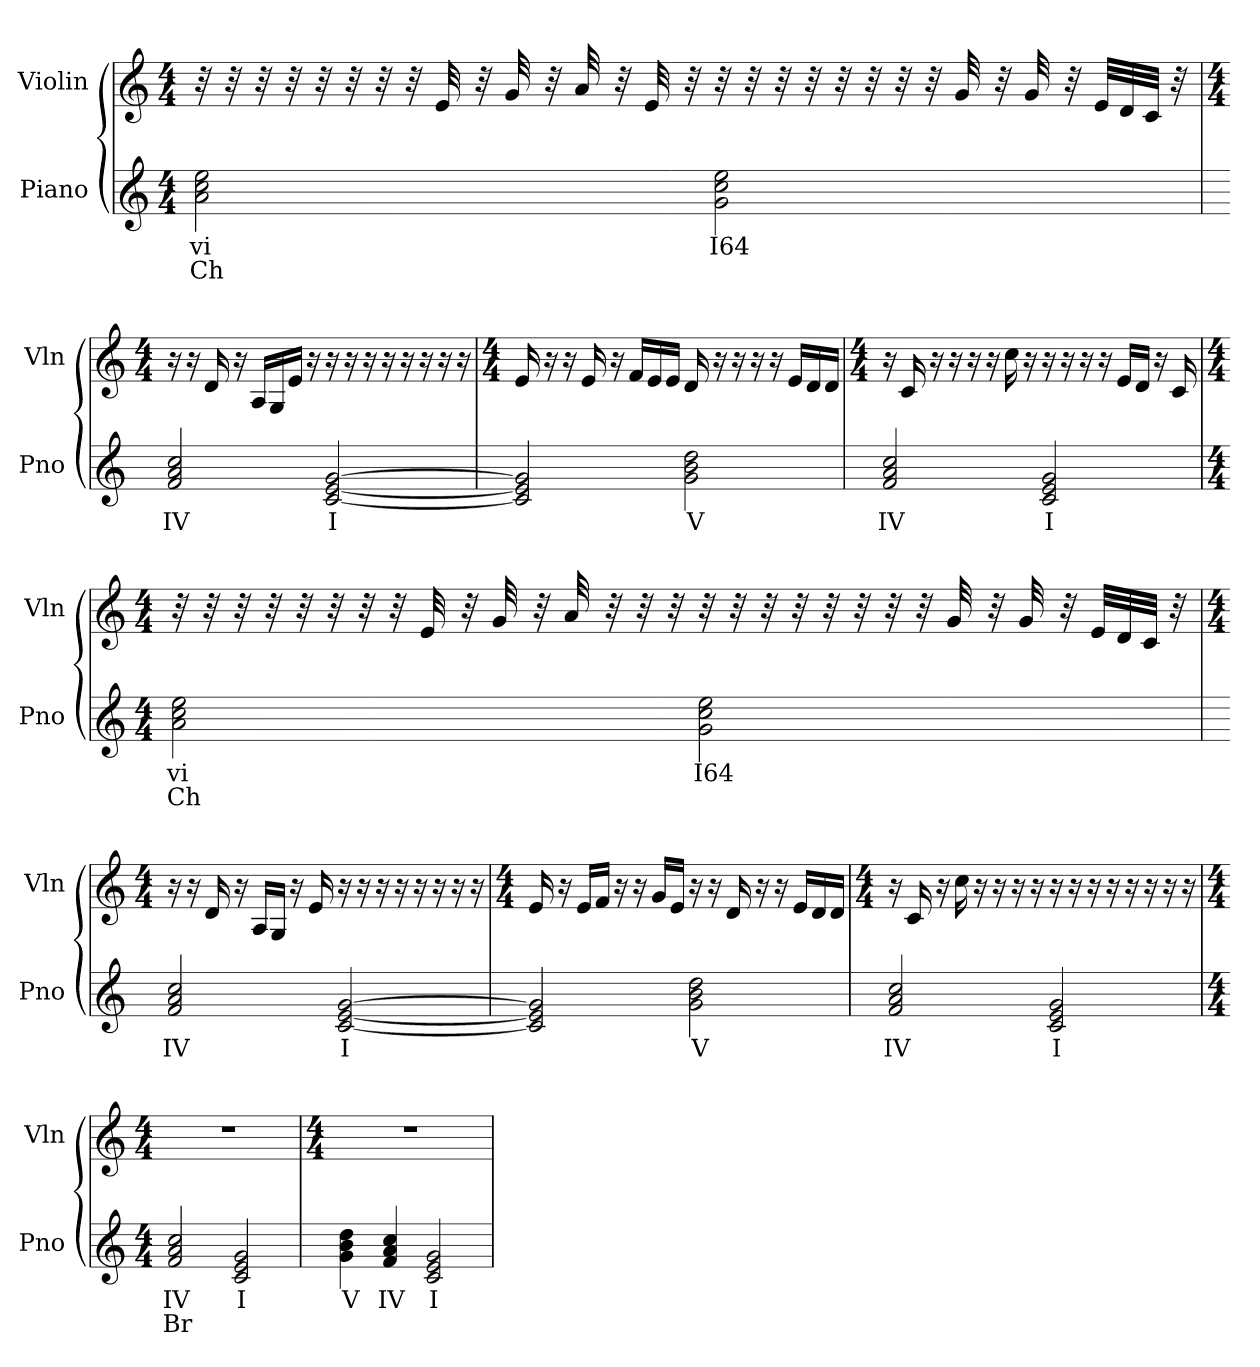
**kern	**text	**text	**kern
*part2	*part2	*part2	*part1
*staff2	*staff2	*staff2	*staff1
*I"Piano	*	*	*I"Violin
*I'Pno	*	*	*I'Vln
*k[]	*	*	*
*C:	*	*	*
*M4/4	*	*	*M4/4
=	=	=	=
2a 2cc 2ee	vi	Ch	32r
.	.	.	32r
.	.	.	32r
.	.	.	32r
.	.	.	32r
.	.	.	32r
.	.	.	32r
.	.	.	32r
.	.	.	32e
.	.	.	32r
.	.	.	32g
.	.	.	32r
.	.	.	32a
.	.	.	32r
.	.	.	32e
.	.	.	32r
2g 2cc 2ee	I64	.	32r
.	.	.	32r
.	.	.	32r
.	.	.	32r
.	.	.	32r
.	.	.	32r
.	.	.	32r
.	.	.	32r
.	.	.	32g
.	.	.	32r
.	.	.	32g
.	.	.	32r
.	.	.	32eLLL
.	.	.	32d
.	.	.	32cJJJ
.	.	.	32r
=	=	=	=
*k[]	*	*	*
*C:	*	*	*
*	*	*	*M4/4
2f 2a 2cc	IV	.	16r
.	.	.	16r
.	.	.	16d
.	.	.	16r
.	.	.	16ALL
.	.	.	16G
.	.	.	16eJJ
.	.	.	16r
[2c [2e [2g	I	.	16r
.	.	.	16r
.	.	.	16r
.	.	.	16r
.	.	.	16r
.	.	.	16r
.	.	.	16r
.	.	.	16r
=	=	=	=
*k[]	*	*	*
*C:	*	*	*
*	*	*	*M4/4
2c] 2e] 2g]	.	.	16e
.	.	.	16r
.	.	.	16r
.	.	.	16e
.	.	.	16r
.	.	.	16fLL
.	.	.	16e
.	.	.	16eJJ
2g 2b 2dd	V	.	16d
.	.	.	16r
.	.	.	16r
.	.	.	16r
.	.	.	16r
.	.	.	16eLL
.	.	.	16d
.	.	.	16dJJ
=	=	=	=
*k[]	*	*	*
*C:	*	*	*
*	*	*	*M4/4
2f 2a 2cc	IV	.	16r
.	.	.	16c
.	.	.	16r
.	.	.	16r
.	.	.	16r
.	.	.	16r
.	.	.	16cc
.	.	.	16r
2c 2e 2g	I	.	16r
.	.	.	16r
.	.	.	16r
.	.	.	16r
.	.	.	16eLL
.	.	.	16dJJ
.	.	.	16r
.	.	.	16c
=	=	=	=
*k[]	*	*	*
*C:	*	*	*
*M4/4	*	*	*M4/4
2a 2cc 2ee	vi	Ch	32r
.	.	.	32r
.	.	.	32r
.	.	.	32r
.	.	.	32r
.	.	.	32r
.	.	.	32r
.	.	.	32r
.	.	.	32e
.	.	.	32r
.	.	.	32g
.	.	.	32r
.	.	.	32a
.	.	.	32r
.	.	.	32r
.	.	.	32r
2g 2cc 2ee	I64	.	32r
.	.	.	32r
.	.	.	32r
.	.	.	32r
.	.	.	32r
.	.	.	32r
.	.	.	32r
.	.	.	32r
.	.	.	32g
.	.	.	32r
.	.	.	32g
.	.	.	32r
.	.	.	32eLLL
.	.	.	32d
.	.	.	32cJJJ
.	.	.	32r
=	=	=	=
*k[]	*	*	*
*C:	*	*	*
*	*	*	*M4/4
2f 2a 2cc	IV	.	16r
.	.	.	16r
.	.	.	16d
.	.	.	16r
.	.	.	16ALL
.	.	.	16GJJ
.	.	.	16r
.	.	.	16e
[2c [2e [2g	I	.	16r
.	.	.	16r
.	.	.	16r
.	.	.	16r
.	.	.	16r
.	.	.	16r
.	.	.	16r
.	.	.	16r
=	=	=	=
*k[]	*	*	*
*C:	*	*	*
*	*	*	*M4/4
2c] 2e] 2g]	.	.	16e
.	.	.	16r
.	.	.	16eLL
.	.	.	16fJJ
.	.	.	16r
.	.	.	16r
.	.	.	16gLL
.	.	.	16eJJ
2g 2b 2dd	V	.	16r
.	.	.	16r
.	.	.	16d
.	.	.	16r
.	.	.	16r
.	.	.	16eLL
.	.	.	16d
.	.	.	16dJJ
=	=	=	=
*k[]	*	*	*
*C:	*	*	*
*	*	*	*M4/4
2f 2a 2cc	IV	.	16r
.	.	.	16c
.	.	.	16r
.	.	.	16cc
.	.	.	16r
.	.	.	16r
.	.	.	16r
.	.	.	16r
2c 2e 2g	I	.	16r
.	.	.	16r
.	.	.	16r
.	.	.	16r
.	.	.	16r
.	.	.	16r
.	.	.	16r
.	.	.	16r
=	=	=	=
*k[]	*	*	*
*C:	*	*	*
*M4/4	*	*	*M4/4
2f 2a 2cc	IV	Br	1r
2c 2e 2g	I	.	.
=	=	=	=
*k[]	*	*	*
*C:	*	*	*
*	*	*	*M4/4
4g 4b 4dd	V	.	1r
4f 4a 4cc	IV	.	.
2c 2e 2g	I	.	.
=	=	=	=
*-	*-	*-	*-
